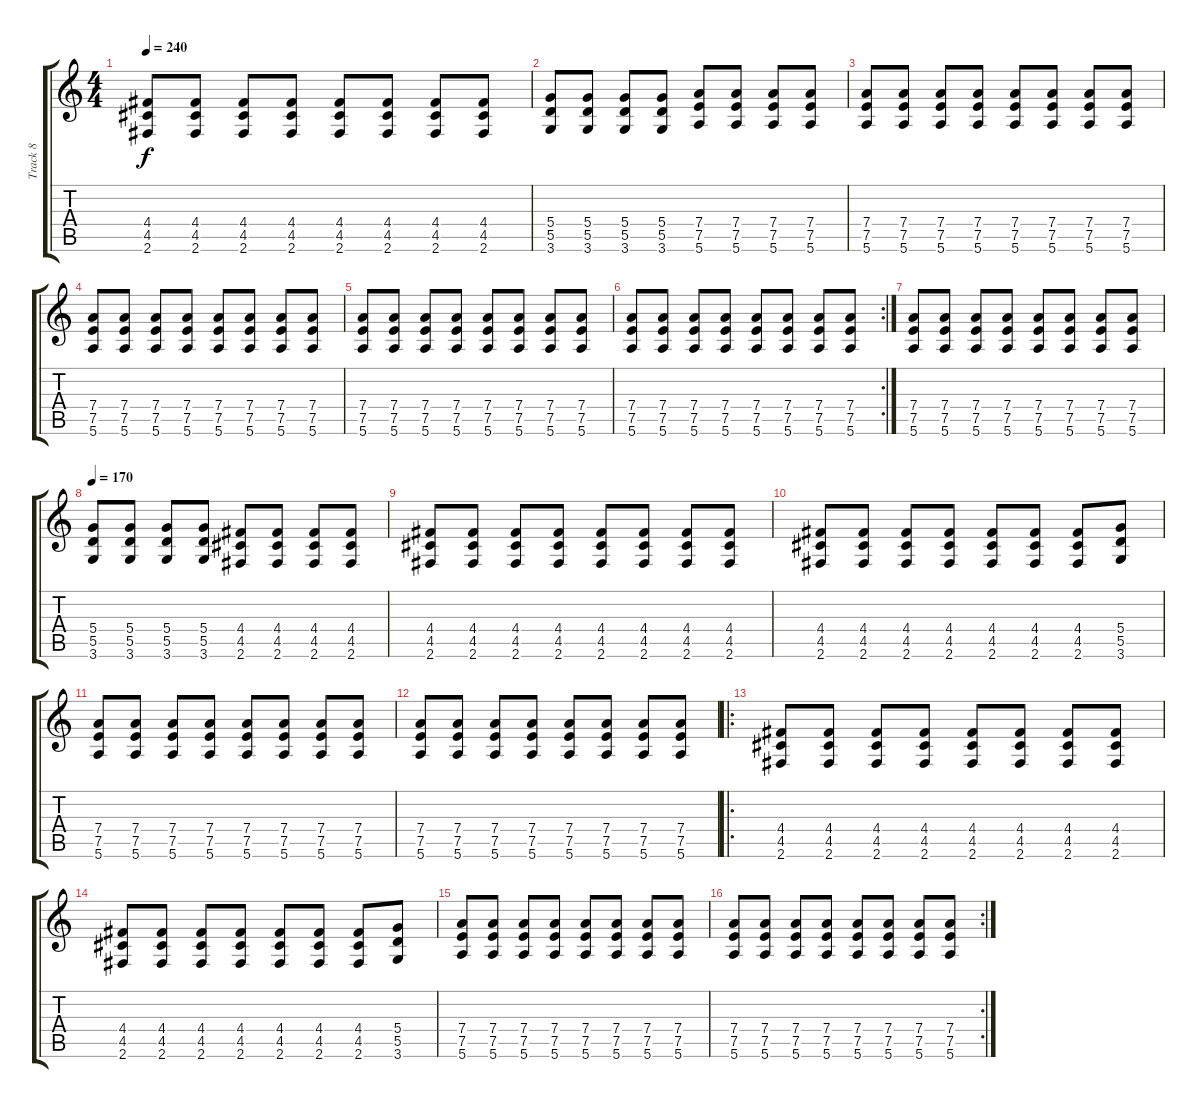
\track ("Track 8" "Track 8") {instrument acousticguitarsteel}
\staff {score tabs}
\tuning (E4 B3 G3 D3 A2 E2) {hide}
\ts (4 4)
\tempo 240
\clef g2
\ks c
(4.4 4.5 2.6).8{dy f} (4.4 4.5 2.6).8 (4.4 4.5 2.6).8 (4.4 4.5 2.6).8 (4.4 4.5 2.6).8 (4.4 4.5 2.6).8 (4.4 4.5 2.6).8 (4.4 4.5 2.6).8 |
(5.4 5.5 3.6).8 (5.4 5.5 3.6).8 (5.4 5.5 3.6).8 (5.4 5.5 3.6).8 (7.4 7.5 5.6).8 (7.4 7.5 5.6).8 (7.4 7.5 5.6).8 (7.4 7.5 5.6).8 |
(7.4 7.5 5.6).8 (7.4 7.5 5.6).8 (7.4 7.5 5.6).8 (7.4 7.5 5.6).8 (7.4 7.5 5.6).8 (7.4 7.5 5.6).8 (7.4 7.5 5.6).8 (7.4 7.5 5.6).8 |
(7.4 7.5 5.6).8 (7.4 7.5 5.6).8 (7.4 7.5 5.6).8 (7.4 7.5 5.6).8 (7.4 7.5 5.6).8 (7.4 7.5 5.6).8 (7.4 7.5 5.6).8 (7.4 7.5 5.6).8 |
(7.4 7.5 5.6).8 (7.4 7.5 5.6).8 (7.4 7.5 5.6).8 (7.4 7.5 5.6).8 (7.4 7.5 5.6).8 (7.4 7.5 5.6).8 (7.4 7.5 5.6).8 (7.4 7.5 5.6).8 |
\rc 2
(7.4 7.5 5.6).8 (7.4 7.5 5.6).8 (7.4 7.5 5.6).8 (7.4 7.5 5.6).8 (7.4 7.5 5.6).8 (7.4 7.5 5.6).8 (7.4 7.5 5.6).8 (7.4 7.5 5.6).8 |
(7.4 7.5 5.6).8 (7.4 7.5 5.6).8 (7.4 7.5 5.6).8 (7.4 7.5 5.6).8 (7.4 7.5 5.6).8 (7.4 7.5 5.6).8 (7.4 7.5 5.6).8 (7.4 7.5 5.6).8 |
\tempo 170
(5.4 5.5 3.6).8 (5.4 5.5 3.6).8 (5.4 5.5 3.6).8 (5.4 5.5 3.6).8 (4.4 4.5 2.6).8 (4.4 4.5 2.6).8 (4.4 4.5 2.6).8 (4.4 4.5 2.6).8 |
(4.4 4.5 2.6).8 (4.4 4.5 2.6).8 (4.4 4.5 2.6).8 (4.4 4.5 2.6).8 (4.4 4.5 2.6).8 (4.4 4.5 2.6).8 (4.4 4.5 2.6).8 (4.4 4.5 2.6).8 |
(4.4 4.5 2.6).8 (4.4 4.5 2.6).8 (4.4 4.5 2.6).8 (4.4 4.5 2.6).8 (4.4 4.5 2.6).8 (4.4 4.5 2.6).8 (4.4 4.5 2.6).8 (5.4 5.5 3.6).8 |
(7.4 7.5 5.6).8 (7.4 7.5 5.6).8 (7.4 7.5 5.6).8 (7.4 7.5 5.6).8 (7.4 7.5 5.6).8 (7.4 7.5 5.6).8 (7.4 7.5 5.6).8 (7.4 7.5 5.6).8 |
(7.4 7.5 5.6).8 (7.4 7.5 5.6).8 (7.4 7.5 5.6).8 (7.4 7.5 5.6).8 (7.4 7.5 5.6).8 (7.4 7.5 5.6).8 (7.4 7.5 5.6).8 (7.4 7.5 5.6).8 |
\ro
(4.4 4.5 2.6).8 (4.4 4.5 2.6).8 (4.4 4.5 2.6).8 (4.4 4.5 2.6).8 (4.4 4.5 2.6).8 (4.4 4.5 2.6).8 (4.4 4.5 2.6).8 (4.4 4.5 2.6).8 |
(4.4 4.5 2.6).8 (4.4 4.5 2.6).8 (4.4 4.5 2.6).8 (4.4 4.5 2.6).8 (4.4 4.5 2.6).8 (4.4 4.5 2.6).8 (4.4 4.5 2.6).8 (5.4 5.5 3.6).8 |
(7.4 7.5 5.6).8 (7.4 7.5 5.6).8 (7.4 7.5 5.6).8 (7.4 7.5 5.6).8 (7.4 7.5 5.6).8 (7.4 7.5 5.6).8 (7.4 7.5 5.6).8 (7.4 7.5 5.6).8 |
\rc 2
(7.4 7.5 5.6).8 (7.4 7.5 5.6).8 (7.4 7.5 5.6).8 (7.4 7.5 5.6).8 (7.4 7.5 5.6).8 (7.4 7.5 5.6).8 (7.4 7.5 5.6).8 (7.4 7.5 5.6).8
